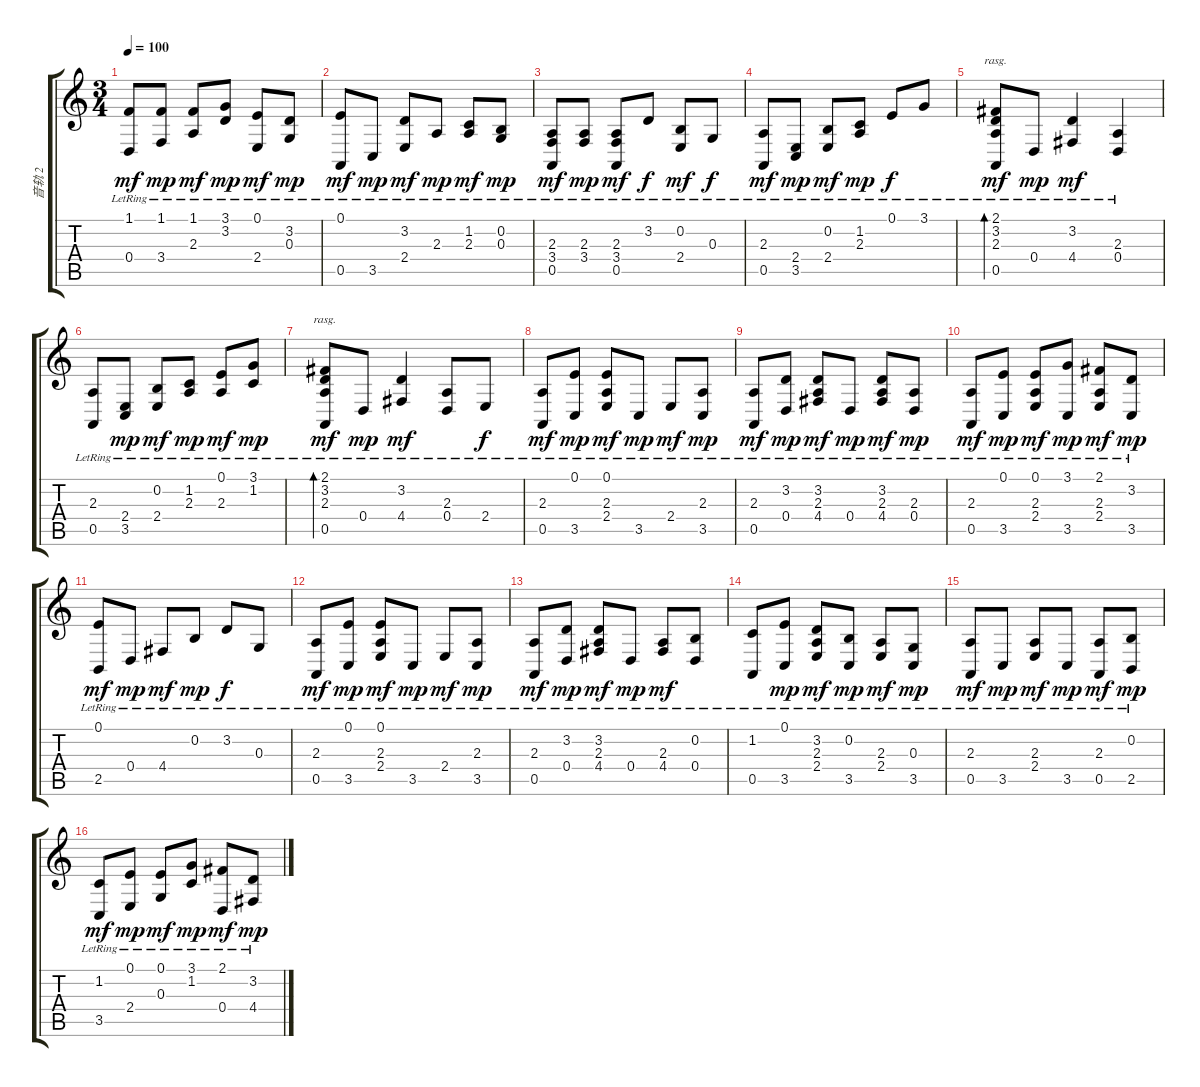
\track ("音轨 2" "音轨 2") {instrument acousticgrandpiano}
\staff {score tabs}
\tuning (E4 B3 G3 D3 A2 E2) {hide}
\ts (3 4)
\tempo 100
\clef g2
\ks c
(1.1{lr} 0.4{lr}).8{dy mf} (1.1{lr} 3.4{lr}).8{dy mp} (1.1{lr} 2.3{lr}).8{dy mf} (3.1{lr} 3.2{lr}).8{dy mp} (0.1{lr} 2.4{lr}).8{dy mf} (3.2{lr} 0.3{lr}).8{dy mp} |
(0.1{lr} 0.5{lr}).8{dy mf} 3.5{lr}.8{dy mp} (3.2{lr} 2.4{lr}).8{dy mf} 2.3{lr}.8{dy mp} (1.2{lr} 2.3{lr}).8{dy mf} (0.2{lr} 0.3{lr}).8{dy mp} |
(2.3{lr} 3.4{lr} 0.5{lr}).8{dy mf} (2.3{lr} 3.4{lr}).8{dy mp} (2.3{lr} 3.4{lr} 0.5{lr}).8{dy mf} 3.2{lr}.8{dy f} (0.2{lr} 2.4{lr}).8{dy mf} 0.3{lr}.8{dy f} |
(2.3{lr} 0.5{lr}).8{dy mf} (2.4{lr} 3.5{lr}).8{dy mp} (0.2{lr} 2.4{lr}).8{dy mf} (1.2{lr} 2.3{lr}).8{dy mp} 0.1{lr}.8{dy f} 3.1{lr}.8 |
(2.1{lr} 3.2{lr} 2.3{lr} 0.5{lr}).8{bd 240 rasg ii dy mf} 0.4{lr}.8{dy mp} (3.2{lr} 4.4{lr}).4{dy mf} (2.3{lr} 0.4{lr}).4 |
(2.3{lr} 0.5{lr}).8 (2.4{lr} 3.5{lr}).8{dy mp} (0.2{lr} 2.4{lr}).8{dy mf} (1.2{lr} 2.3{lr}).8{dy mp} (0.1{lr} 2.3{lr}).8{dy mf} (3.1{lr} 1.2{lr}).8{dy mp} |
(2.1{lr} 3.2{lr} 2.3{lr} 0.5{lr}).8{bd 240 rasg ii dy mf} 0.4{lr}.8{dy mp} (3.2{lr} 4.4{lr}).4{dy mf} (2.3{lr} 0.4{lr}).8 2.4{lr}.8{dy f} |
(2.3{lr} 0.5{lr}).8{dy mf} (0.1{lr} 3.5{lr}).8{dy mp} (0.1{lr} 2.3{lr} 2.4{lr}).8{dy mf} 3.5{lr}.8{dy mp} 2.4{lr}.8{dy mf} (2.3{lr} 3.5{lr}).8{dy mp} |
(2.3{lr} 0.5{lr}).8{dy mf} (3.2{lr} 0.4{lr}).8{dy mp} (3.2{lr} 2.3{lr} 4.4{lr}).8{dy mf} 0.4{lr}.8{dy mp} (3.2{lr} 2.3{lr} 4.4{lr}).8{dy mf} (2.3{lr} 0.4{lr}).8{dy mp} |
(2.3{lr} 0.5{lr}).8{dy mf} (0.1{lr} 3.5{lr}).8{dy mp} (0.1{lr} 2.3{lr} 2.4{lr}).8{dy mf} (3.1{lr} 3.5{lr}).8{dy mp} (2.1{lr} 2.3{lr} 2.4{lr}).8{dy mf} (3.2{lr} 3.5{lr}).8{dy mp} |
(0.1{lr} 2.5{lr}).8{dy mf} 0.4{lr}.8{dy mp} 4.4{lr}.8{dy mf} 0.2{lr}.8{dy mp} 3.2{lr}.8{dy f} 0.3{lr}.8 |
(2.3{lr} 0.5{lr}).8{dy mf} (0.1{lr} 3.5{lr}).8{dy mp} (0.1{lr} 2.3{lr} 2.4{lr}).8{dy mf} 3.5{lr}.8{dy mp} 2.4{lr}.8{dy mf} (2.3{lr} 3.5{lr}).8{dy mp} |
(2.3{lr} 0.5{lr}).8{dy mf} (3.2{lr} 0.4{lr}).8{dy mp} (3.2{lr} 2.3{lr} 4.4{lr}).8{dy mf} 0.4{lr}.8{dy mp} (2.3{lr} 4.4{lr}).8{dy mf} (0.2{lr} 0.4{lr}).8 |
(1.2{lr} 0.5{lr}).8 (0.1{lr} 3.5{lr}).8{dy mp} (3.2{lr} 2.3{lr} 2.4{lr}).8{dy mf} (0.2{lr} 3.5{lr}).8{dy mp} (2.3{lr} 2.4{lr}).8{dy mf} (0.3{lr} 3.5{lr}).8{dy mp} |
(2.3{lr} 0.5{lr}).8{dy mf} 3.5{lr}.8{dy mp} (2.3{lr} 2.4{lr}).8{dy mf} 3.5{lr}.8{dy mp} (2.3{lr} 0.5{lr}).8{dy mf} (0.2{lr} 2.5{lr}).8{dy mp} |
(1.2{lr} 3.5{lr}).8{dy mf} (0.1{lr} 2.4{lr}).8{dy mp} (0.1{lr} 0.3{lr}).8{dy mf} (3.1{lr} 1.2{lr}).8{dy mp} (2.1{lr} 0.4{lr}).8{dy mf} (3.2{lr} 4.4{lr}).8{dy mp}
